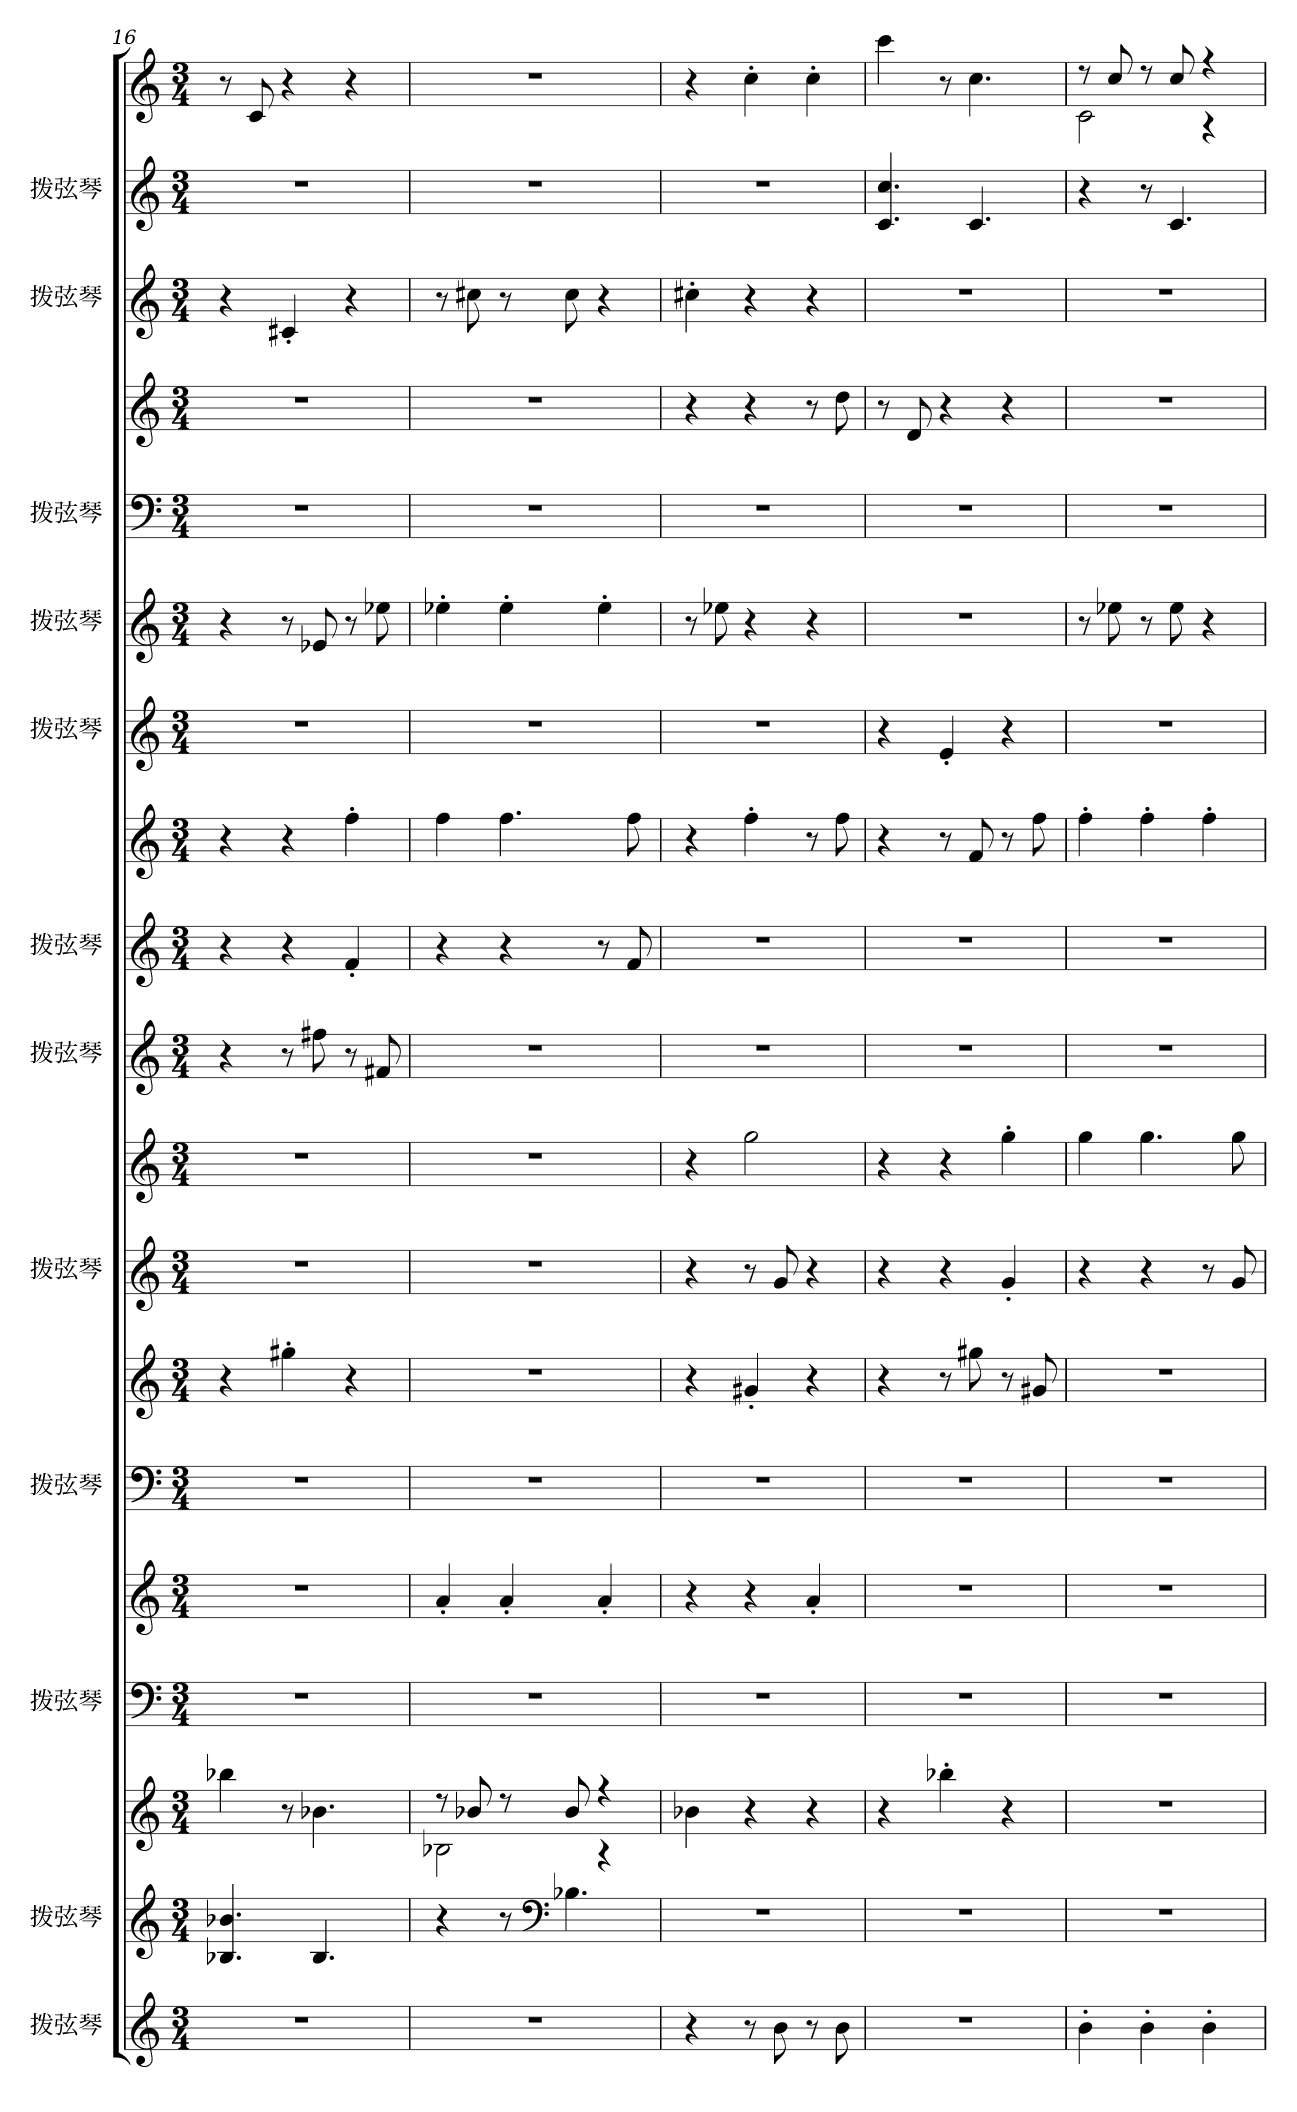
**kern	**kern	**kern	**kern	**kern	**kern	**kern	**kern	**kern	**kern	**kern	**kern	**kern	**kern	**kern	**kern	**kern	**kern	**kern
*part12	*part11	*part11	*part10	*part10	*part9	*part9	*part8	*part8	*part7	*part6	*part6	*part5	*part4	*part3	*part3	*part2	*part1	*part1
*staff19	*staff18	*staff17	*staff16	*staff15	*staff14	*staff13	*staff12	*staff11	*staff10	*staff9	*staff8	*staff7	*staff6	*staff5	*staff4	*staff3	*staff2	*staff1
*I"拨弦琴	*I"拨弦琴	*	*I"拨弦琴	*	*I"拨弦琴	*	*I"拨弦琴	*	*I"拨弦琴	*I"拨弦琴	*	*I"拨弦琴	*I"拨弦琴	*I"拨弦琴	*	*I"拨弦琴	*I"拨弦琴	*
!!LO:PB:g=z
*clefG2	*clefG2	*clefG2	*clefF4	*clefG2	*clefF4	*clefG2	*clefG2	*clefG2	*clefG2	*clefG2	*clefG2	*clefG2	*clefG2	*clefF4	*clefG2	*clefG2	*clefG2	*clefG2
*k[]	*k[]	*k[]	*k[]	*k[]	*k[]	*k[]	*k[]	*k[]	*k[]	*k[]	*k[]	*k[]	*k[]	*k[]	*k[]	*k[]	*k[]	*k[]
*M3/4	*M3/4	*M3/4	*M3/4	*M3/4	*M3/4	*M3/4	*M3/4	*M3/4	*M3/4	*M3/4	*M3/4	*M3/4	*M3/4	*M3/4	*M3/4	*M3/4	*M3/4	*M3/4
=16	=16	=16	=16	=16	=16	=16	=16	=16	=16	=16	=16	=16	=16	=16	=16	=16	=16	=16
2.r	4.B-X/ 4.b-X/	4bb-X\	2.r	2.r	2.r	4r	2.r	2.r	4r	4r	4r	2.r	4r	2.r	2.r	4r	2.r	8r
.	.	.	.	.	.	.	.	.	.	.	.	.	.	.	.	.	.	8c/
.	.	8r	.	.	.	4gg#X'\	.	.	8r	4r	4r	.	8r	.	.	4c#X'/	.	4r
.	4.B-/	4.b-X\	.	.	.	.	.	.	8ff#X\	.	.	.	8e-X/	.	.	.	.	.
.	.	.	.	.	.	4r	.	.	8r	4f'/	4ff'\	.	8r	.	.	4r	.	4r
.	.	.	.	.	.	.	.	.	8f#X/	.	.	.	8ee-X\	.	.	.	.	.
=17	=17	=17	=17	=17	=17	=17	=17	=17	=17	=17	=17	=17	=17	=17	=17	=17	=17	=17
*	*	*^	*	*	*	*	*	*	*	*	*	*	*	*	*	*	*	*
2.r	4r	8r	2B-X\	2.r	4a'/	2.r	2.r	2.r	2.r	2.r	4r	4ff\	2.r	4ee-X'\	2.r	2.r	8r	2.r	2.r
.	.	8b-X/	.	.	.	.	.	.	.	.	.	.	.	.	.	.	8cc#X\	.	.
.	8r	8r	.	.	4a'/	.	.	.	.	.	4r	4.ff\	.	4ee-'\	.	.	8r	.	.
*	*clefF4	*	*	*	*	*	*	*	*	*	*	*	*	*	*	*	*	*	*
.	4.B-X\	8b-/	.	.	.	.	.	.	.	.	.	.	.	.	.	.	8cc#\	.	.
.	.	4r	4r	.	4a'/	.	.	.	.	.	8r	.	.	4ee-'\	.	.	4r	.	.
.	.	.	.	.	.	.	.	.	.	.	8f/	8ff\	.	.	.	.	.	.	.
*	*	*v	*v	*	*	*	*	*	*	*	*	*	*	*	*	*	*	*	*
=18	=18	=18	=18	=18	=18	=18	=18	=18	=18	=18	=18	=18	=18	=18	=18	=18	=18	=18
4r	2.r	4b-X\	2.r	4r	2.r	4r	4r	4r	2.r	2.r	4r	2.r	8r	2.r	4r	4cc#X'\	2.r	4r
.	.	.	.	.	.	.	.	.	.	.	.	.	8ee-X\	.	.	.	.	.
8r	.	4r	.	4r	.	4g#X'/	8r	2gg\	.	.	4ff'\	.	4r	.	4r	4r	.	4cc'\
8b\	.	.	.	.	.	.	8g/	.	.	.	.	.	.	.	.	.	.	.
8r	.	4r	.	4a'/	.	4r	4r	.	.	.	8r	.	4r	.	8r	4r	.	4cc'\
8b\	.	.	.	.	.	.	.	.	.	.	8ff\	.	.	.	8dd\	.	.	.
=19	=19	=19	=19	=19	=19	=19	=19	=19	=19	=19	=19	=19	=19	=19	=19	=19	=19	=19
2.r	2.r	4r	2.r	2.r	2.r	4r	4r	4r	2.r	2.r	4r	4r	2.r	2.r	8r	2.r	4.c/ 4.cc/	4ccc\
.	.	.	.	.	.	.	.	.	.	.	.	.	.	.	8d/	.	.	.
.	.	4bb-X'\	.	.	.	8r	4r	4r	.	.	8r	4e'/	.	.	4r	.	.	8r
.	.	.	.	.	.	8gg#X\	.	.	.	.	8f/	.	.	.	.	.	4.c/	4.cc\
.	.	4r	.	.	.	8r	4g'/	4gg'\	.	.	8r	4r	.	.	4r	.	.	.
.	.	.	.	.	.	8g#X/	.	.	.	.	8ff\	.	.	.	.	.	.	.
!!LO:PB:g=z
=20	=20	=20	=20	=20	=20	=20	=20	=20	=20	=20	=20	=20	=20	=20	=20	=20	=20	=20
*	*	*	*	*	*	*	*	*	*	*	*	*	*	*	*	*	*	*^
4b'\	2.r	2.r	2.r	2.r	2.r	2.r	4r	4gg\	2.r	2.r	4ff'\	2.r	8r	2.r	2.r	2.r	4r	8r	2c\
.	.	.	.	.	.	.	.	.	.	.	.	.	8ee-X\	.	.	.	.	8cc/	.
4b'\	.	.	.	.	.	.	4r	4.gg\	.	.	4ff'\	.	8r	.	.	.	8r	8r	.
.	.	.	.	.	.	.	.	.	.	.	.	.	8ee-\	.	.	.	4.c/	8cc/	.
4b'\	.	.	.	.	.	.	8r	.	.	.	4ff'\	.	4r	.	.	.	.	4r	4r
.	.	.	.	.	.	.	8g/	8gg\	.	.	.	.	.	.	.	.	.	.	.
*	*	*	*	*	*	*	*	*	*	*	*	*	*	*	*	*	*	*v	*v
=	=	=	=	=	=	=	=	=	=	=	=	=	=	=	=	=	=	=
*-	*-	*-	*-	*-	*-	*-	*-	*-	*-	*-	*-	*-	*-	*-	*-	*-	*-	*-
